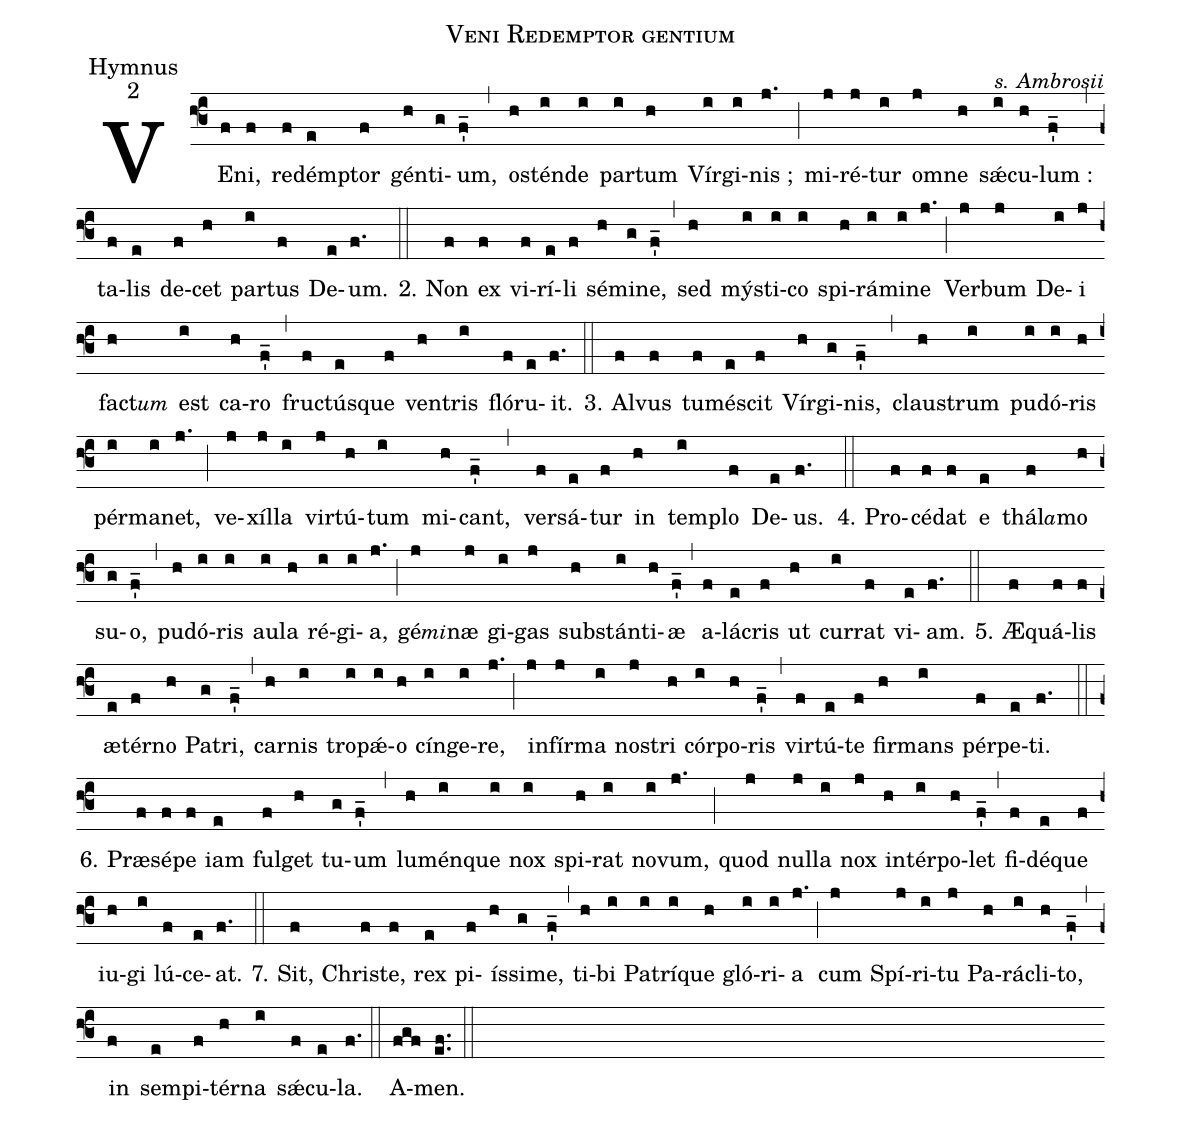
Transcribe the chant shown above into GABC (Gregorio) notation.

name:Veni Redemptor gentium;
office-part:Hymnus;
mode:2;
commentary:s. Ambrosii;
%%
(f3) VE(f)ni,(f) red(f)ém(e)ptor(f) gén(h)ti(g)um,(f'_) (,)
os(h)tén(i)de(i) par(i)tum(h) Vír(i)gi(i)nis ;(j.) (;)
mi(j)ré(j)tur(i) o(j)mne(h) sǽ(i)cu(h)lum :(f'_) (,)
ta(f)lis(e) de(f)cet(h) par(i)tus(f) De(e)um.(f.) (::)

2. Non(f) ex(f) vi(f)rí(e)li(f) sé(h)mi(g)ne,(f'_) (,)
sed(h) mý(i)sti(i)co(i) spi(h)rá(i)mi(i)ne(j.) (;)
Ver(j)bum(j) De(i)i(j) fact<e>um</e>(h) est(i) ca(h)ro(f'_) (,)
fru(f)ctús(e)que(f) ven(h)tris(i) fló(f)ru(e)it.(f.) (::)

3. Al(f)vus(f) tu(f)mé(e)scit(f) Vír(h)gi(g)nis,(f'_) (,)
clau(h)strum(i) pu(i)dó(i)ris(h) pér(i)ma(i)net,(j.) (;)
ve(j)xíl(j)la(i) vir(j)tú(h)tum(i) mi(h)cant,(f'_) (,)
ver(f)sá(e)tur(f) in(h) tem(i)plo(f) De(e)us.(f.) (::)

4. Pro(f)cé(f)dat(f) e(e) thál<e>a</e>(f)mo(h) su(g)o,(f'_) (,)
pu(h)dó(i)ris(i) au(i)la(h) ré(i)gi(i)a,(j.) (;)
gé<e>mi</e>(j)næ(j) gi(i)gas(j) sub(h)stán(i)ti(h)æ(f'_) (,)
a(f)lá(e)cris(f) ut(h) cur(i)rat(f) vi(e)am.(f.) (::)

5. Æ(f)quá(f)lis(f) æ(e)tér(f)no(h) Pa(g)tri,(f'_) (,)
car(h)nis(i) tro(i)pǽ(i)o(h) cín(i)ge(i)re,(j.) (;)
in(j)fír(j)ma(i) no(j)stri(h) cór(i)po(h)ris(f'_) (,)
vir(f)tú(e)te(f) fir(h)mans(i) pér(f)pe(e)ti.(f.) (::)

6. Præ(f)sé(f)pe(f) iam(e) ful(f)get(h) tu(g)um(f'_) (,)
lu(h)mén(i)que(i) nox(i) spi(h)rat(i) no(i)vum,(j.) (;)
quod(j) nul(j)la(i) nox(j) in(h)tér(i)po(h)let(f'_) (,)
fi(f)dé(e)que(f) iu(h)gi(i) lú(f)ce(e)at.(f.) (::)

7. Sit,(f) Chri(f)ste,(f) rex(e) pi(f)ís(h)si(g)me,(f'_) (,)
ti(h)bi(i) Pa(i)trí(i)que(h) gló(i)ri(i)a(j.) (;)
cum(j) Spí(j)ri(i)tu(j) Pa(h)rá(i)cli(h)to,(f'_) (,)
in(f) sem(e)pi(f)tér(h)na(i) sǽ(f)cu(e)la.(f.) (::)

A(fgf)men.(ef..) (::)
